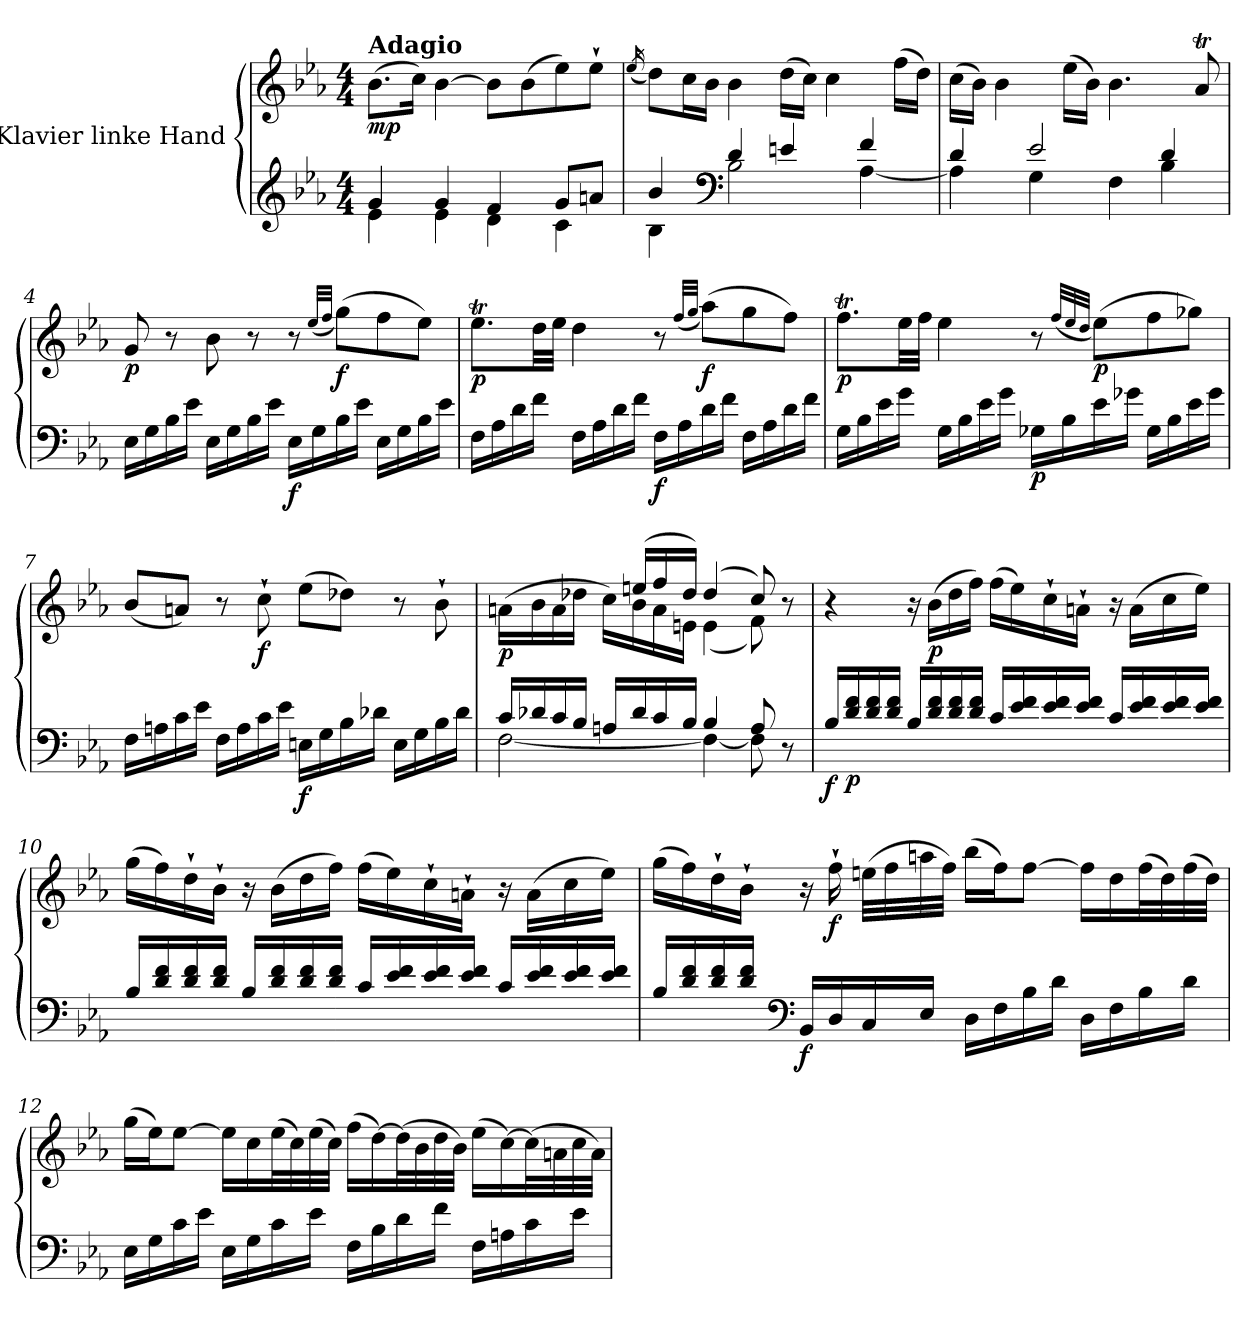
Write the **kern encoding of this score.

**kern	**kern	**dynam
*part1	*part1	*part1
*staff2	*staff1	*staff1/2
*I"Klavier linke Hand	*	*
*clefG2	*clefG2	*
*k[b-e-a-]	*k[b-e-a-]	*
*M4/4	*M4/4	*
=1	=1	=1
*^	*	*
!	!	!LO:TX:a:B:t=Adagio	!
!	!	!	!LO:DY:b
4g/	4e-\	(>8.b-\L	mp
.	.	16cc\Jk)	.
4g/	4e-\	[4b-\	.
4f/	4d\	8b-\L]	.
.	.	(>8b-\	.
8g/L	4c\	8ee-\)	.
8an/J	.	8ee-`\J	.
=2	=2	=2	=2
.	.	(<16qee-/	.
4b-/	4B-\	8dd\L)	.
.	.	16cc\L	.
.	.	16b-\JJ	.
*clefF4	*	*	*
4d/	2B-\	4b-\	.
4en/	.	(>16dd\LL	.
.	.	16cc\JJ)	.
.	.	4cc\	.
4f/	[4A-\	.	.
.	.	(>16ff\LL	.
.	.	16dd\JJ)	.
=3	=3	=3	=3
4d/	4A-\]	(>16cc\LL	.
.	.	16b-\JJ)	.
.	.	4b-\	.
2e-/	4G\	.	.
.	.	(>16ee-\LL	.
.	.	16b-\JJ)	.
.	4F\	4.b-\	.
4d/	4B-\	.	.
.	.	8a-T/	.
*v	*v	*	*
=4	=4	=4
!	!	!LO:DY:b
16E-\LL	8g/	p
16G\	.	.
16B-\	8r	.
16e-\JJ	.	.
16E-\LL	8b-\	.
16G\	.	.
16B-\	8r	.
16e-\JJ	.	.
!	!	!LO:DY:b=2
16E-\LL	8r	f
16G\	.	.
.	(<32qee-/LLL	.
.	32qff/JJJ	.
!	!	!LO:DY:b
16B-\	(>8gg\L)	f
16e-\JJ	.	.
16E-\LL	8ff\	.
16G\	.	.
16B-\	8ee-\J)	.
16e-\JJ	.	.
=5	=5	=5
!	!	!LO:DY:b
16F\LL	8.ee-T\L	p
16A-\	.	.
16d\	.	.
16f\JJ	32dd\LL	.
.	32ee-\JJJ	.
16F\LL	4dd\	.
16A-\	.	.
16d\	.	.
16f\JJ	.	.
!	!	!LO:DY:b=2
16F\LL	8r	f
16A-\	.	.
.	(<32qff/LLL	.
.	32qgg/JJJ	.
!	!	!LO:DY:b
16d\	(>8aa-\L)	f
16f\JJ	.	.
16F\LL	8gg\	.
16A-\	.	.
16d\	8ff\J)	.
16f\JJ	.	.
=6	=6	=6
!	!	!LO:DY:b
16G\LL	8.ffT\L	p
16B-\	.	.
16e-\	.	.
16g\JJ	32ee-\LL	.
.	32ff\JJJ	.
16G\LL	4ee-\	.
16B-\	.	.
16e-\	.	.
16g\JJ	.	.
!	!	!LO:DY:b=2
16G-X\LL	8r	p
16B-\	.	.
.	(<32qff/LLL	.
.	32qee-/	.
.	32qdd/JJJ	.
!	!	!LO:DY:b
16e-\	(>8ee-\L)	p
16g-X\JJ	.	.
16G-\LL	8ff\	.
16B-\	.	.
16e-\	8gg-X\J)	.
16g-\JJ	.	.
=7	=7	=7
16F\LL	(<8b-/L	.
16An\	.	.
16c\	8an/J)	.
16e-\JJ	.	.
16F\LL	8r	.
16A\	.	.
!	!	!LO:DY:b
16c\	8cc`\	f
16e-\JJ	.	.
!	!	!LO:DY:b=2
16En\LL	(>8ee-\L	f
16G\	.	.
16B-\	8dd-X\J)	.
16d-X\JJ	.	.
16E\LL	8r	.
16G\	.	.
16B-\	8b-`\	.
16d-\JJ	.	.
=8	=8	=8
*^	*^	*
!	!	!	!	!LO:DY:b
16c/LL	[2F\	4ryy	(>16an\LL	p
16d-X/	.	.	16b-\	.
16c/	.	.	16a\	.
16B-/JJ	.	.	16dd-X\JJ	.
16An/LL	.	16ryy	16cc\LL)	.
16d-/	.	(>16een/LL	16b-\	.
16c/	.	16ff/	16a\	.
16B-/JJ	.	16dd-/JJ)	16en\JJ	.
4B-/	4F\_	(>4dd-/	(<4e\	.
8A/	8F\]	8cc/)	8f\)	.
8r	8ryy	8r	8ryy	.
=9	=9	=9	=9	=9
!	!	!	!	!LO:DY:b=2
*v	*v	*	*	*
*	*v	*v	*
16B-/LL	4r	f
!	!	!LO:DY:b=2
16d/ 16f/	.	p
16d/ 16f/	.	.
16d/ 16f/JJ	.	.
16B-/LL	16r	.
!	!	!LO:DY:b
16d/ 16f/	(>16b-\LL	p
16d/ 16f/	16dd\	.
16d/ 16f/JJ	16ff\JJ)	.
16c/LL	(>16ff\LL	.
16e-/ 16f/	16ee-\)	.
16e-/ 16f/	16cc`\	.
16e-/ 16f/JJ	16an`\JJ	.
16c/LL	16r	.
16e-/ 16f/	(>16a\LL	.
16e-/ 16f/	16cc\	.
16e-/ 16f/JJ	16ee-\JJ)	.
=10	=10	=10
16B-/LL	(>16gg\LL	.
16d/ 16f/	16ff\)	.
16d/ 16f/	16dd`\	.
16d/ 16f/JJ	16b-`\JJ	.
16B-/LL	16r	.
16d/ 16f/	(>16b-\LL	.
16d/ 16f/	16dd\	.
16d/ 16f/JJ	16ff\JJ)	.
16c/LL	(>16ff\LL	.
16e-/ 16f/	16ee-\)	.
16e-/ 16f/	16cc`\	.
16e-/ 16f/JJ	16an`\JJ	.
16c/LL	16r	.
16e-/ 16f/	(>16a\LL	.
16e-/ 16f/	16cc\	.
16e-/ 16f/JJ	16ee-\JJ)	.
=11	=11	=11
16B-/LL	(>16gg\LL	.
16d/ 16f/	16ff\)	.
16d/ 16f/	16dd`\	.
16d/ 16f/JJ	16b-`\JJ	.
*clefF4	*	*
!	!	!LO:DY:b=2
16BB-/LL	16r	f
!	!	!LO:DY:b
16D/	16ff`\	f
16C/	(>32een\LLL	.
.	32ff\	.
16E-/JJ	32aan\	.
.	32ff\JJJ)	.
16D\LL	(>16bb-\LL	.
16F\	16ff\J)	.
16B-\	[8ff\J	.
16d\JJ	.	.
16D\LL	16ff\LL]	.
16F\	16dd\	.
16B-\	(>32ff\L	.
.	32dd\)	.
16d\JJ	(>32ff\	.
.	32dd\JJJ)	.
=12	=12	=12
16E-\LL	(>16gg\LL	.
16G\	16ee-\J)	.
16c\	[8ee-\J	.
16e-\JJ	.	.
16E-\LL	16ee-\LL]	.
16G\	16cc\	.
16c\	(>32ee-\L	.
.	32cc\)	.
16e-\JJ	(>32ee-\	.
.	32cc\JJJ)	.
16F\LL	(>16ff\LL	.
16B-\	[16dd\)	.
16d\	(>32dd\L]	.
.	32b-\	.
16f\JJ	32dd\	.
.	32b-\JJJ)	.
16F\LL	(>16ee-\LL	.
16An\	[16cc\)	.
16c\	(>32cc\L]	.
.	32an\	.
16e-\JJ	32cc\	.
.	32a\JJJ)	.
=	=	=
*-	*-	*-
